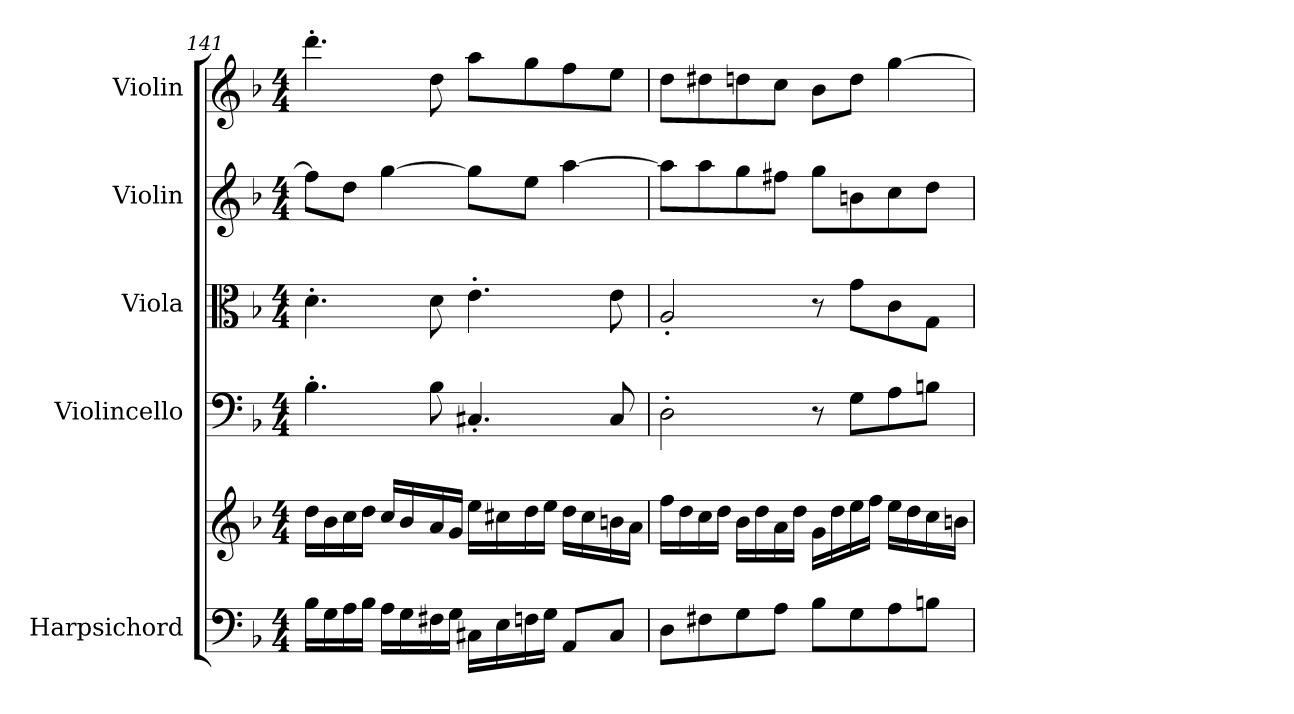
**kern	**kern	**kern	**kern	**kern	**kern
*part5	*part5	*part4	*part3	*part2	*part1
*staff6	*staff5	*staff4	*staff3	*staff2	*staff1
*I"Harpsichord	*	*I"Violincello	*I"Viola	*I"Violin	*I"Violin
*I'Hpschd	*	*I'Vc	*I'Vla	*I'Vln	*I'Vln
*clefF4	*clefG2	*clefF4	*clefC3	*clefG2	*clefG2
*k[b-]	*k[b-]	*k[b-]	*k[b-]	*k[b-]	*k[b-]
*M4/4	*M4/4	*M4/4	*M4/4	*M4/4	*M4/4
=141	=141	=141	=141	=141	=141
16B-\LL	16dd\LL	4.B-'\	4.d'\	8ff#\L]	4.ddd'\
16G\	16b-\	.	.	.	.
16A\	16cc\	.	.	8dd\J	.
16B-\JJ	16dd\JJ	.	.	.	.
16A\LL	16cc/LL	.	.	[4gg\	.
16G\	16b-/	.	.	.	.
16F#X\	16a/	8B-\	8d\	.	8dd\
16G\JJ	16g/JJ	.	.	.	.
16C#X\LL	16ee\LL	4.C#X'/	4.e'\	8gg\L]	8aa\L
16E\	16cc#X\	.	.	.	.
16Fn\	16dd\	.	.	8ee\J	8gg\
16G\JJ	16ee\JJ	.	.	.	.
8AA/L	16dd\LL	.	.	[4aa\	8ff\
.	16cc#\	.	.	.	.
8C#/J	16bn\	8C#/	8e\	.	8ee\J
.	16a\JJ	.	.	.	.
!!LO:LB:g=z
=142	=142	=142	=142	=142	=142
8D\L	16ff\LL	2D'\	2A'/	8aa\L]	8dd\L
.	16dd\	.	.	.	.
8F#X\	16cc\	.	.	8aa\	8dd#X\
.	16dd\JJ	.	.	.	.
8G\	16b-\LL	.	.	8gg\	8ddn\
.	16dd\	.	.	.	.
8A\J	16a\	.	.	8ff#X\J	8cc\J
.	16dd\JJ	.	.	.	.
8B-\L	16g\LL	8r	8r	8gg\L	8b-\L
.	16dd\	.	.	.	.
8G\	16ee\	8G\L	8g\L	8bn\	8dd\J
.	16ff\JJ	.	.	.	.
8A\	16ee\LL	8A\	8c\	8cc\	[4gg\
.	16dd\	.	.	.	.
8Bn\J	16cc\	8Bn\J	8G\J	8dd\J	.
.	16bn\JJ	.	.	.	.
=	=	=	=	=	=
*-	*-	*-	*-	*-	*-
